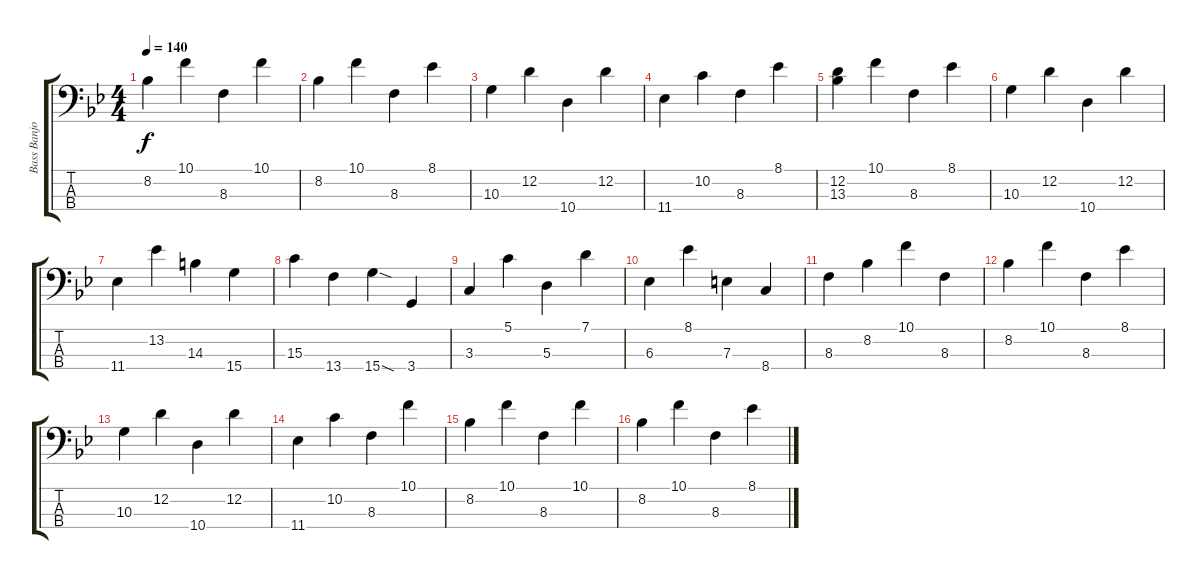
\track ("Bass Banjo (tubby sound - reverb off)" "Bass Banjo") {instrument electricbassfinger}
\staff {score tabs}
\tuning (G2 D2 A1 E1) {hide}
\ts (4 4)
\tempo 140
\clef f4
\ks bb
8.2.4{dy f} 10.1.4 8.3.4 10.1.4 |
8.2.4 10.1.4 8.3.4 8.1.4 |
10.3.4 12.2.4 10.4.4 12.2.4 |
11.4.4 10.2.4 8.3.4 8.1.4 |
(12.2 13.3).4 10.1.4 8.3.4 8.1.4 |
10.3.4 12.2.4 10.4.4 12.2.4 |
11.4.4 13.2.4 14.3.4 15.4.4 |
15.3.4 13.4.4 15.4{sod}.4 3.4.4 |
3.3.4 5.1.4 5.3.4 7.1.4 |
6.3.4 8.1.4 7.3.4 8.4.4 |
8.3.4 8.2.4 10.1.4 8.3.4 |
8.2.4 10.1.4 8.3.4 8.1.4 |
10.3.4 12.2.4 10.4.4 12.2.4 |
11.4.4 10.2.4 8.3.4 10.1.4 |
8.2.4 10.1.4 8.3.4 10.1.4 |
8.2.4 10.1.4 8.3.4 8.1.4
